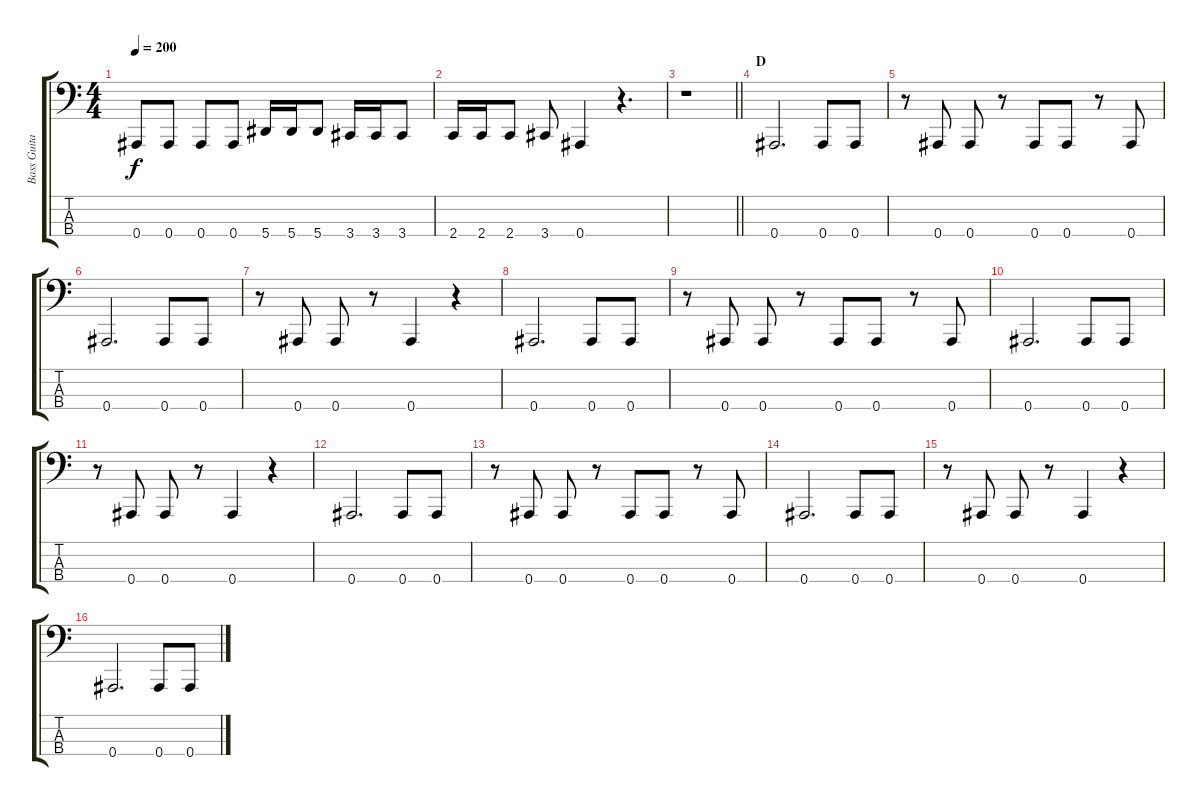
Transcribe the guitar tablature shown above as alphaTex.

\track ("Bass Guitar: John Kis Gyevi" "Bass Guita") {instrument electricbasspick}
\staff {score tabs}
\tuning (Eb2 Bb1 F1 Bb0) {hide}
\ts (4 4)
\tempo 200
\clef f4
\ks c
0.4.8{dy f} 0.4.8 0.4.8 0.4.8 5.4.16 5.4.16 5.4.8 3.4.16 3.4.16 3.4.8 |
2.4.16 2.4.16 2.4.8 3.4.8 0.4.4 r.4{d} |
\barLineRight lightlight
r.1 |
\section ("" "D")
0.4.2{d} 0.4.8 0.4.8 |
r.8 0.4.8 0.4.8 r.8 0.4.8 0.4.8 r.8 0.4.8 |
0.4.2{d} 0.4.8 0.4.8 |
r.8 0.4.8 0.4.8 r.8 0.4.4 r.4 |
0.4.2{d} 0.4.8 0.4.8 |
r.8 0.4.8 0.4.8 r.8 0.4.8 0.4.8 r.8 0.4.8 |
0.4.2{d} 0.4.8 0.4.8 |
r.8 0.4.8 0.4.8 r.8 0.4.4 r.4 |
0.4.2{d} 0.4.8 0.4.8 |
r.8 0.4.8 0.4.8 r.8 0.4.8 0.4.8 r.8 0.4.8 |
0.4.2{d} 0.4.8 0.4.8 |
r.8 0.4.8 0.4.8 r.8 0.4.4 r.4 |
0.4.2{d} 0.4.8 0.4.8
